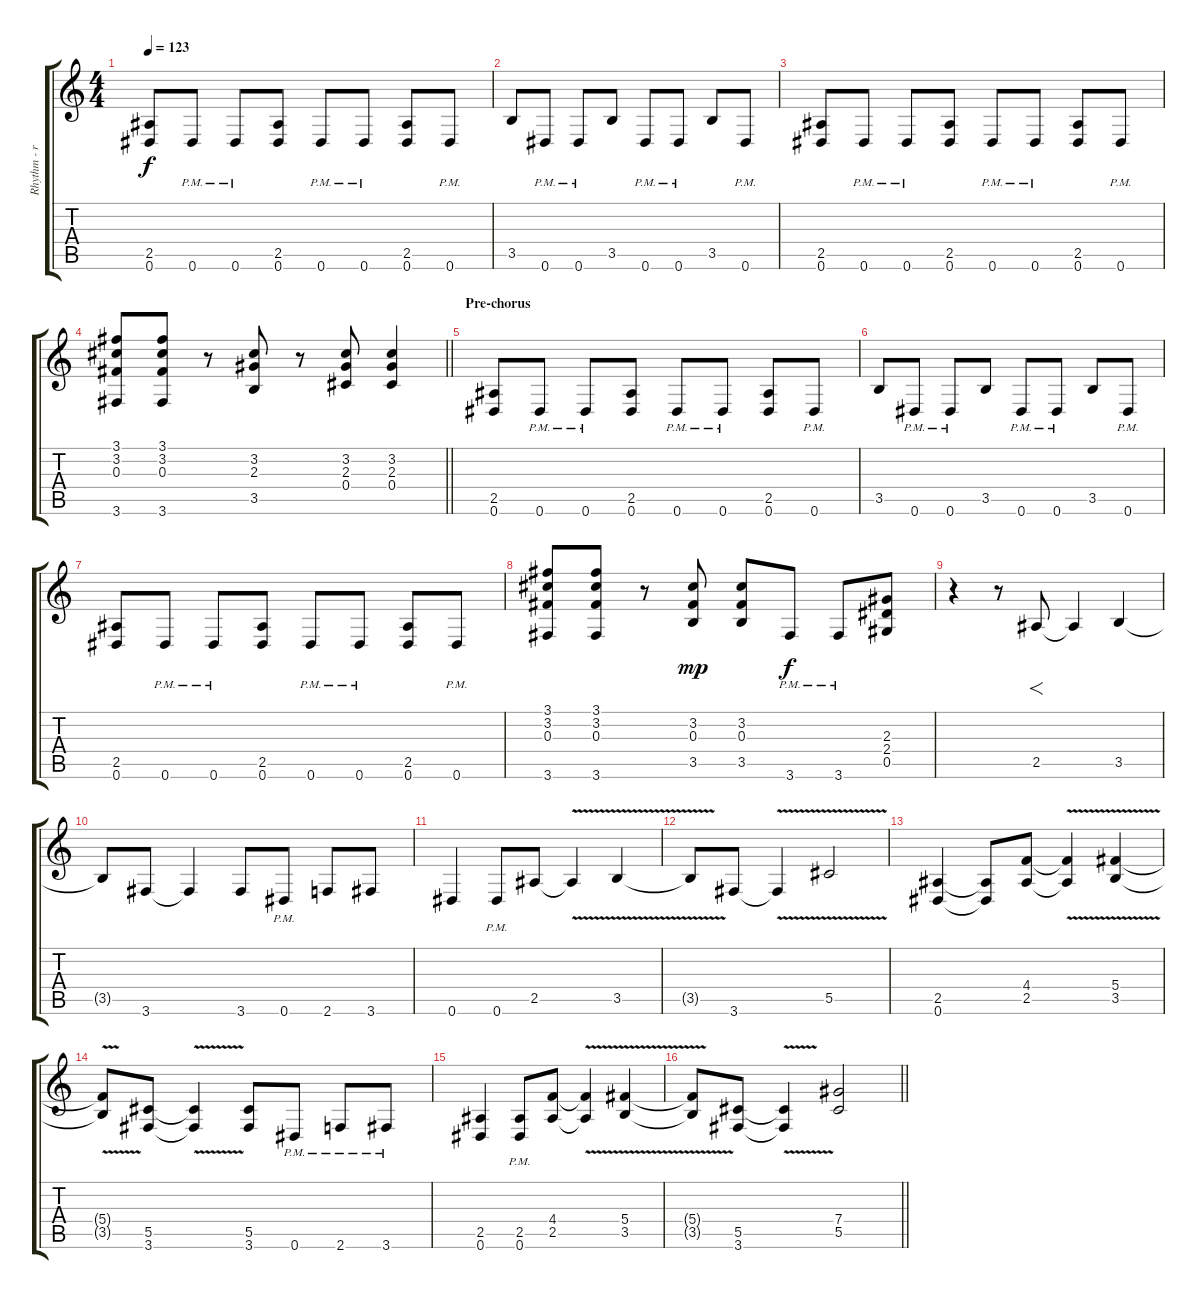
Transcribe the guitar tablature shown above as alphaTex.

\track ("Rhythm - right" "Rhythm - r") {instrument distortionguitar}
\staff {score tabs}
\tuning (Eb4 Bb3 Gb3 Db3 Ab2 Eb2) {hide}
\ts (4 4)
\tempo 123
\clef g2
\ks c
(2.5 0.6).8{dy f} 0.6{pm}.8 0.6{pm}.8 (2.5 0.6).8 0.6{pm}.8 0.6{pm}.8 (2.5 0.6).8 0.6{pm}.8 |
3.5.8 0.6{pm}.8 0.6{pm}.8 3.5.8 0.6{pm}.8 0.6{pm}.8 3.5.8 0.6{pm}.8 |
(2.5 0.6).8 0.6{pm}.8 0.6{pm}.8 (2.5 0.6).8 0.6{pm}.8 0.6{pm}.8 (2.5 0.6).8 0.6{pm}.8 |
\barLineRight lightlight
(3.1 3.2 0.3 3.6).8 (3.1 3.2 0.3 3.6).8 r.8 (3.2 2.3 3.5).8 r.8 (3.2 2.3 0.4).8 (3.2 2.3 0.4).4 |
\section ("" "Pre-chorus")
(2.5 0.6).8 0.6{pm}.8 0.6{pm}.8 (2.5 0.6).8 0.6{pm}.8 0.6{pm}.8 (2.5 0.6).8 0.6{pm}.8 |
3.5.8 0.6{pm}.8 0.6{pm}.8 3.5.8 0.6{pm}.8 0.6{pm}.8 3.5.8 0.6{pm}.8 |
(2.5 0.6).8 0.6{pm}.8 0.6{pm}.8 (2.5 0.6).8 0.6{pm}.8 0.6{pm}.8 (2.5 0.6).8 0.6{pm}.8 |
(3.1 3.2 0.3 3.6).8 (3.1 3.2 0.3 3.6).8 r.8 (3.2 0.3 3.5).8{dy mp} (3.2 0.3 3.5).8 3.6{pm}.8{dy f} 3.6{pm}.8 (2.3 2.4 0.5).8 |
r.4 r.8 2.5.8{f} 2.5{t}.4 3.5.4 |
3.5{t}.8 3.6.8 3.6{t}.4 3.6.8 0.6{pm}.8 2.6.8 3.6.8 |
0.6.4 0.6{pm}.8 2.5.8 2.5{v t}.4 3.5{v}.4 |
3.5{t}.8 3.6.8 3.6{v t}.4 5.5{v}.2 |
(2.5 0.6).4 (2.5{t} 0.6{t}).8 (4.4 2.5).8 (4.4{v t} 2.5{v t}).4 (5.4{v} 3.5{v}).4 |
(5.4{t} 3.5{t}).8 (5.5 3.6).8 (5.5{v t} 3.6{v t}).4 (5.5 3.6).8 0.6{pm}.8 2.6{pm}.8 3.6{pm}.8 |
(2.5 0.6).4 (2.5{pm} 0.6{pm}).8 (4.4 2.5).8 (4.4{v t} 2.5{v t}).4 (5.4{v} 3.5{v}).4 |
\barLineRight lightlight
(5.4{t} 3.5{t}).8 (5.5 3.6).8 (5.5{v t} 3.6{v t}).4 (7.4 5.5).2
